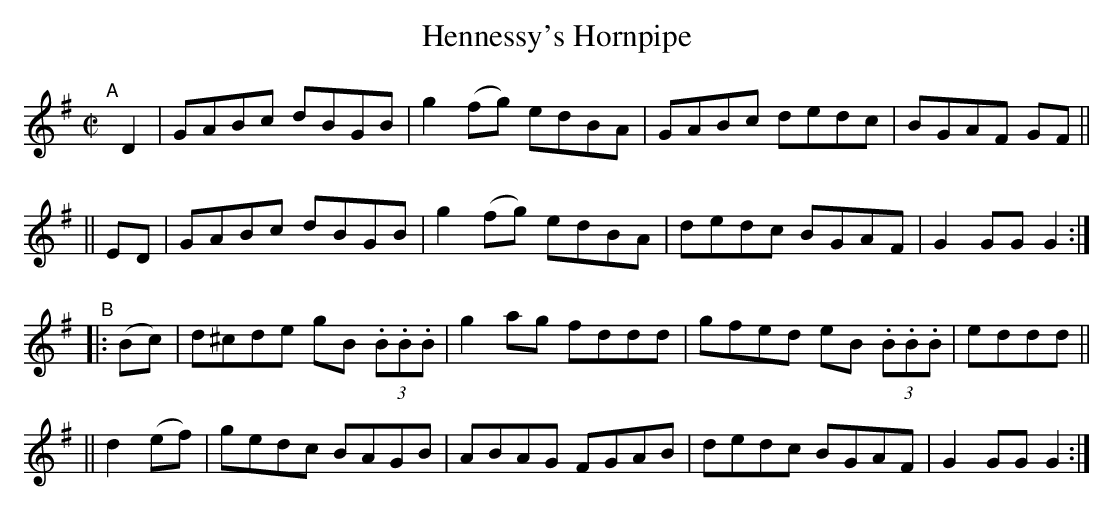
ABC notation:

X:1
T: Hennessy's Hornpipe
M: C|
L: 1/8
K: G
"^A"\
[|] D2  | GABc dBGB | g2(fg) edBA | GABc dedc | BGAF GF ||
||  ED  | GABc dBGB | g2(fg) edBA | dedc BGAF | G2GGG2 :|
"^B"\
|: (Bc) | d^cde gB (3.B.B.B | g2ag fddd | gfed eB (3.B.B.B | eddd ||
||d2(ef)| gedc BAGB | ABAG FGAB | dedc BGAF | G2GGG2 :|
